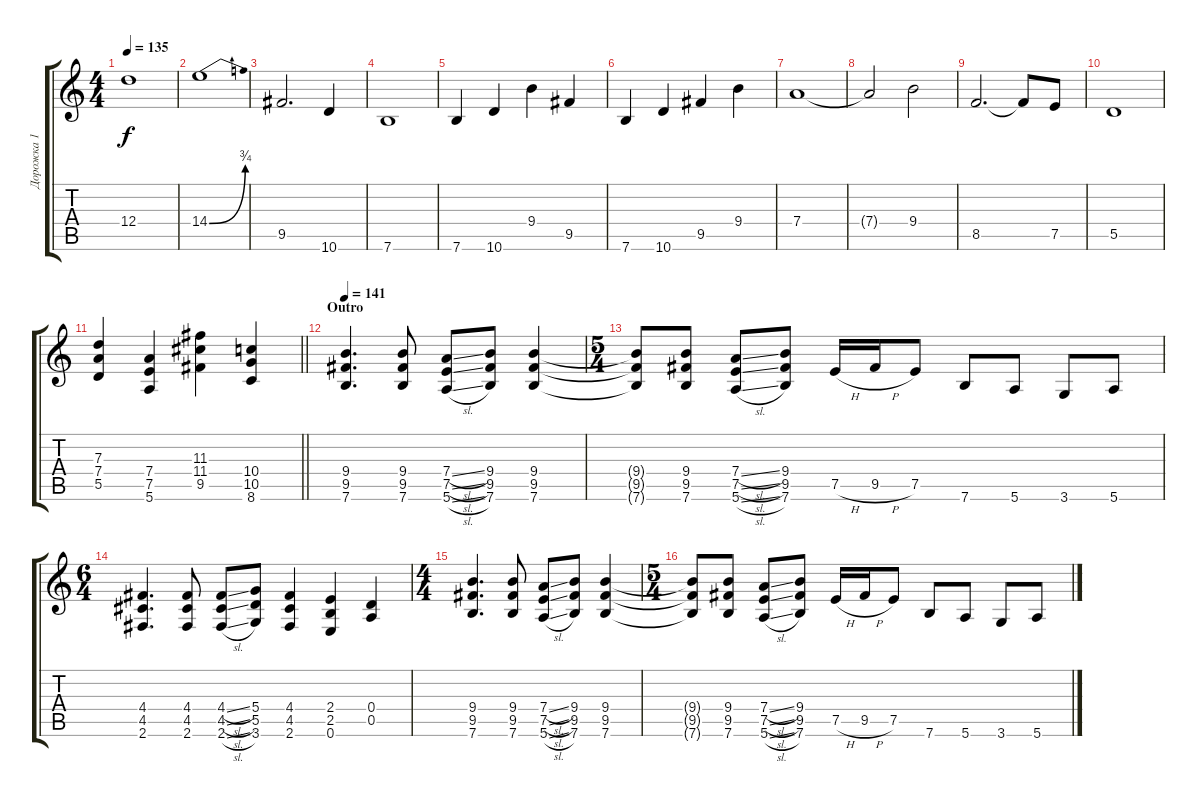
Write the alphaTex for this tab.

\track ("Дорожка 1" "Дорожка 1") {instrument overdrivenguitar}
\staff {score tabs}
\tuning (E4 B3 G3 D3 A2 E2) {hide}
\ts (4 4)
\tempo 135
\clef g2
\ks c
12.4.1{dy f} |
14.4{be (bend 0 0 60 3)}.1 |
9.5.2{d} 10.6.4 |
7.6.1 |
7.6.4 10.6.4 9.4.4 9.5.4 |
7.6.4 10.6.4 9.5.4 9.4.4 |
7.4.1 |
7.4{t}.2 9.4.2 |
8.5.2{d} 8.5{t}.8 7.5.8 |
5.5.1 |
\barLineRight lightlight
(7.3 7.4 5.5).4 (7.4 7.5 5.6).4 (11.3 11.4 9.5).4 (10.4 10.5 8.6).4 |
\section ("" "Outro")
\tempo 141
(9.4 9.5 7.6).4{d} (9.4 9.5 7.6).8 (7.4{sl} 7.5{sl} 5.6{sl}).8 (9.4 9.5 7.6).8 (9.4 9.5 7.6).4 |
\ts (5 4)
(9.4{t} 9.5{t} 7.6{t}).8 (9.4 9.5 7.6).8 (7.4{sl} 7.5{sl} 5.6{sl}).8 (9.4 9.5 7.6).8 7.5{h}.16 9.5{h}.16 7.5.8 7.6.8 5.6.8 3.6.8 5.6.8 |
\ts (6 4)
(4.4 4.5 2.6).4{d} (4.4 4.5 2.6).8 (4.4{sl} 4.5{sl} 2.6{sl}).8 (5.4 5.5 3.6).8 (4.4 4.5 2.6).4 (2.4 2.5 0.6).4 (0.4 0.5).4 |
\ts (4 4)
(9.4 9.5 7.6).4{d} (9.4 9.5 7.6).8 (7.4{sl} 7.5{sl} 5.6{sl}).8 (9.4 9.5 7.6).8 (9.4 9.5 7.6).4 |
\ts (5 4)
(9.4{t} 9.5{t} 7.6{t}).8 (9.4 9.5 7.6).8 (7.4{sl} 7.5{sl} 5.6{sl}).8 (9.4 9.5 7.6).8 7.5{h}.16 9.5{h}.16 7.5.8 7.6.8 5.6.8 3.6.8 5.6.8
